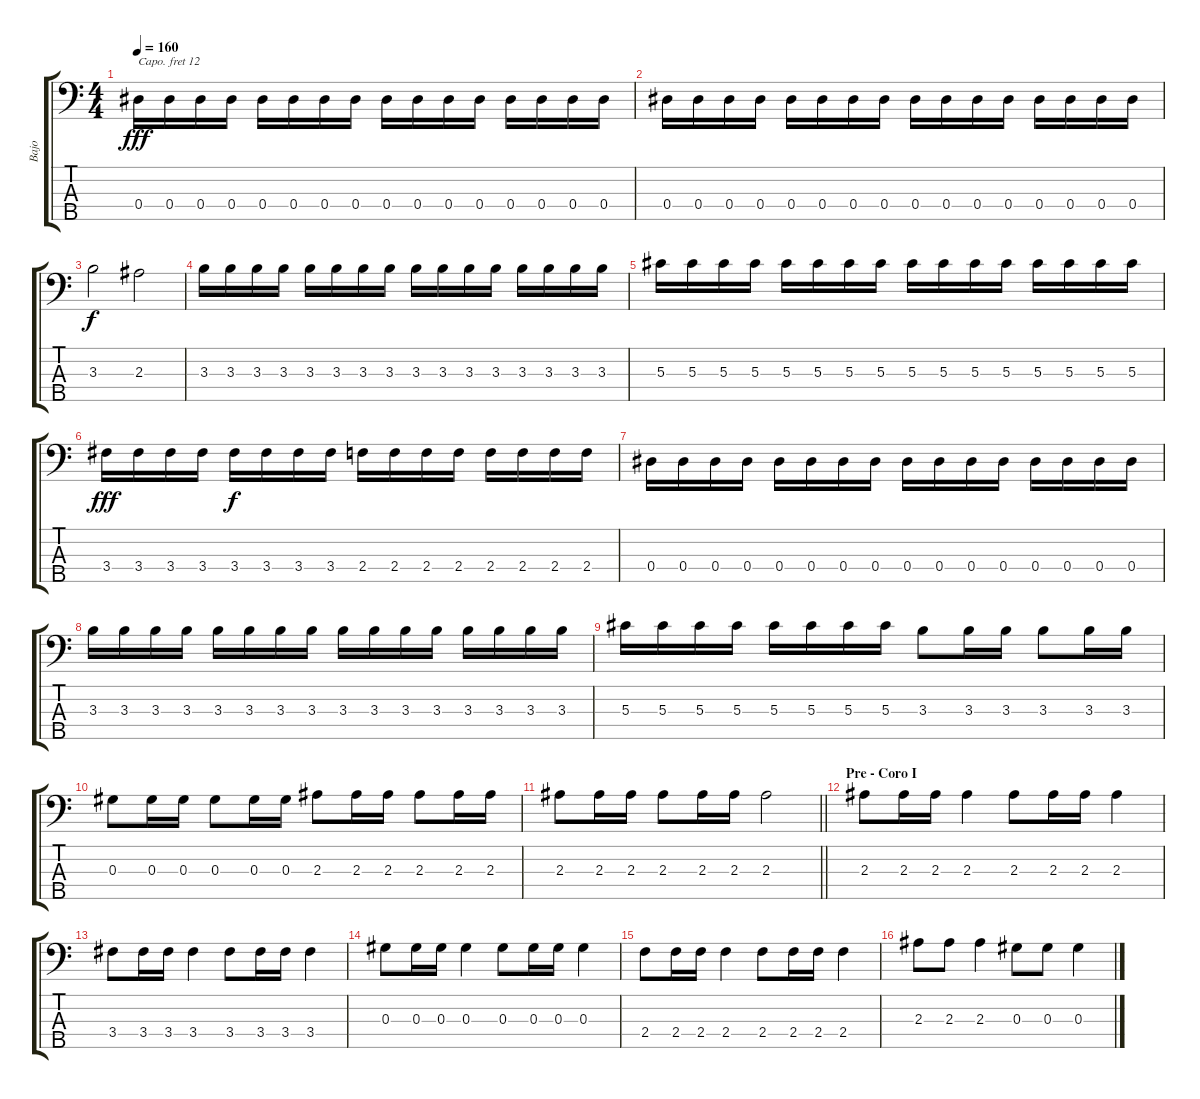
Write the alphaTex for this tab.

\track ("Bajo" "Bajo") {instrument electricbassfinger}
\staff {score tabs}
\capo 12
\tuning (Gb2 Db2 Ab1 Eb1 Bb0) {hide}
\ts (4 4)
\tempo 160
\clef f4
\ks c
0.4.16{dy fff} 0.4.16 0.4.16 0.4.16 0.4.16 0.4.16 0.4.16 0.4.16 0.4.16 0.4.16 0.4.16 0.4.16 0.4.16 0.4.16 0.4.16 0.4.16 |
0.4.16 0.4.16 0.4.16 0.4.16 0.4.16 0.4.16 0.4.16 0.4.16 0.4.16 0.4.16 0.4.16 0.4.16 0.4.16 0.4.16 0.4.16 0.4.16 |
3.3.2{dy f} 2.3.2 |
3.3.16 3.3.16 3.3.16 3.3.16 3.3.16 3.3.16 3.3.16 3.3.16 3.3.16 3.3.16 3.3.16 3.3.16 3.3.16 3.3.16 3.3.16 3.3.16 |
5.3.16 5.3.16 5.3.16 5.3.16 5.3.16 5.3.16 5.3.16 5.3.16 5.3.16 5.3.16 5.3.16 5.3.16 5.3.16 5.3.16 5.3.16 5.3.16 |
3.4.16{dy fff} 3.4.16 3.4.16 3.4.16 3.4.16{dy f} 3.4.16 3.4.16 3.4.16 2.4.16 2.4.16 2.4.16 2.4.16 2.4.16 2.4.16 2.4.16 2.4.16 |
0.4.16 0.4.16 0.4.16 0.4.16 0.4.16 0.4.16 0.4.16 0.4.16 0.4.16 0.4.16 0.4.16 0.4.16 0.4.16 0.4.16 0.4.16 0.4.16 |
3.3.16 3.3.16 3.3.16 3.3.16 3.3.16 3.3.16 3.3.16 3.3.16 3.3.16 3.3.16 3.3.16 3.3.16 3.3.16 3.3.16 3.3.16 3.3.16 |
5.3.16 5.3.16 5.3.16 5.3.16 5.3.16 5.3.16 5.3.16 5.3.16 3.3.8 3.3.16 3.3.16 3.3.8 3.3.16 3.3.16 |
0.3.8 0.3.16 0.3.16 0.3.8 0.3.16 0.3.16 2.3.8 2.3.16 2.3.16 2.3.8 2.3.16 2.3.16 |
\barLineRight lightlight
2.3.8 2.3.16 2.3.16 2.3.8 2.3.16 2.3.16 2.3.2 |
\section ("" "Pre - Coro I")
2.3.8 2.3.16 2.3.16 2.3.4 2.3.8 2.3.16 2.3.16 2.3.4 |
3.4.8 3.4.16 3.4.16 3.4.4 3.4.8 3.4.16 3.4.16 3.4.4 |
0.3.8 0.3.16 0.3.16 0.3.4 0.3.8 0.3.16 0.3.16 0.3.4 |
2.4.8 2.4.16 2.4.16 2.4.4 2.4.8 2.4.16 2.4.16 2.4.4 |
2.3.8 2.3.8 2.3.4 0.3.8 0.3.8 0.3.4
